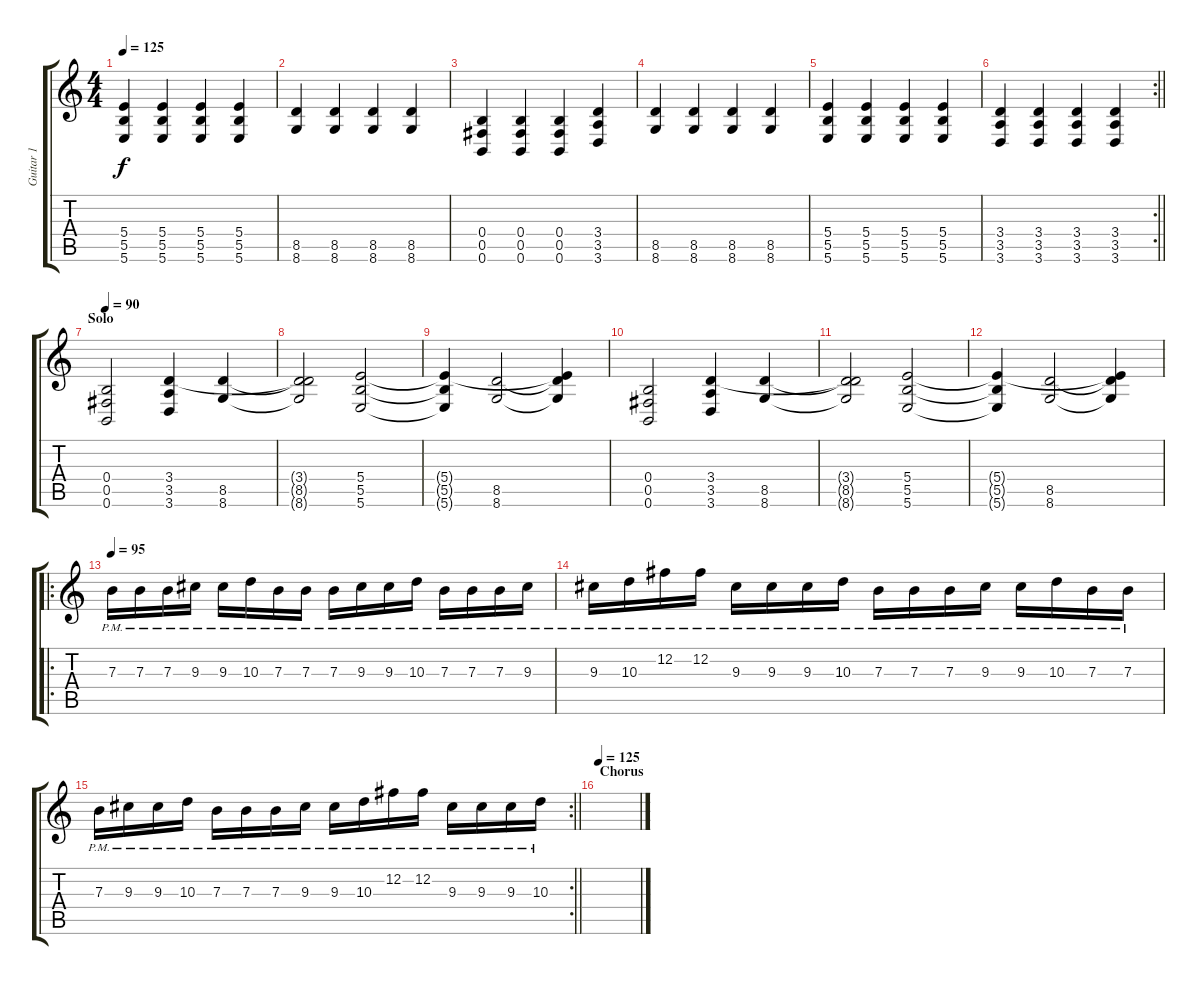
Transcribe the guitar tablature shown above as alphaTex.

\track ("Guitar 1" "Guitar 1") {instrument distortionguitar}
\staff {score tabs}
\tuning (Db4 Gb3 E3 B2 Gb2 B1) {hide}
\ts (4 4)
\tempo 125
\clef g2
\ks c
(5.4 5.5 5.6).4{dy f} (5.4 5.5 5.6).4 (5.4 5.5 5.6).4 (5.4 5.5 5.6).4 |
(8.5 8.6).4 (8.5 8.6).4 (8.5 8.6).4 (8.5 8.6).4 |
(0.4 0.5 0.6).4 (0.4 0.5 0.6).4 (0.4 0.5 0.6).4 (3.4 3.5 3.6).4 |
(8.5 8.6).4 (8.5 8.6).4 (8.5 8.6).4 (8.5 8.6).4 |
(5.4 5.5 5.6).4 (5.4 5.5 5.6).4 (5.4 5.5 5.6).4 (5.4 5.5 5.6).4 |
\rc 2
\barLineRight lightlight
(3.4 3.5 3.6).4 (3.4 3.5 3.6).4 (3.4 3.5 3.6).4 (3.4 3.5 3.6).4 |
\section ("" "Solo")
\tempo 90
(0.4 0.5 0.6).2 (3.4 3.5 3.6).4 (8.5 8.6).4 |
(3.4{t} 8.5{t} 8.6{t}).2 (5.4 5.5 5.6).2 |
(5.4{t} 5.5{t} 5.6{t}).4 (8.5 8.6).2 (5.4{t} 8.5{t} 8.6{t}).4 |
(0.4 0.5 0.6).2 (3.4 3.5 3.6).4 (8.5 8.6).4 |
(3.4{t} 8.5{t} 8.6{t}).2 (5.4 5.5 5.6).2 |
(5.4{t} 5.5{t} 5.6{t}).4 (8.5 8.6).2 (5.4{t} 8.5{t} 8.6{t}).4 |
\ro
\tempo 95
7.3{pm}.16 7.3{pm}.16 7.3{pm}.16 9.3{pm}.16 9.3{pm}.16 10.3{pm}.16 7.3{pm}.16 7.3{pm}.16 7.3{pm}.16 9.3{pm}.16 9.3{pm}.16 10.3{pm}.16 7.3{pm}.16 7.3{pm}.16 7.3{pm}.16 9.3{pm}.16 |
9.3{pm}.16 10.3{pm}.16 12.2{pm}.16 12.2{pm}.16 9.3{pm}.16 9.3{pm}.16 9.3{pm}.16 10.3{pm}.16 7.3{pm}.16 7.3{pm}.16 7.3{pm}.16 9.3{pm}.16 9.3{pm}.16 10.3{pm}.16 7.3{pm}.16 7.3{pm}.16 |
\rc 2
\barLineRight lightlight
7.3{pm}.16 9.3{pm}.16 9.3{pm}.16 10.3{pm}.16 7.3{pm}.16 7.3{pm}.16 7.3{pm}.16 9.3{pm}.16 9.3{pm}.16 10.3{pm}.16 12.2{pm}.16 12.2{pm}.16 9.3{pm}.16 9.3{pm}.16 9.3{pm}.16 10.3{pm}.16 |
\section ("" "Chorus")
\tempo 125
